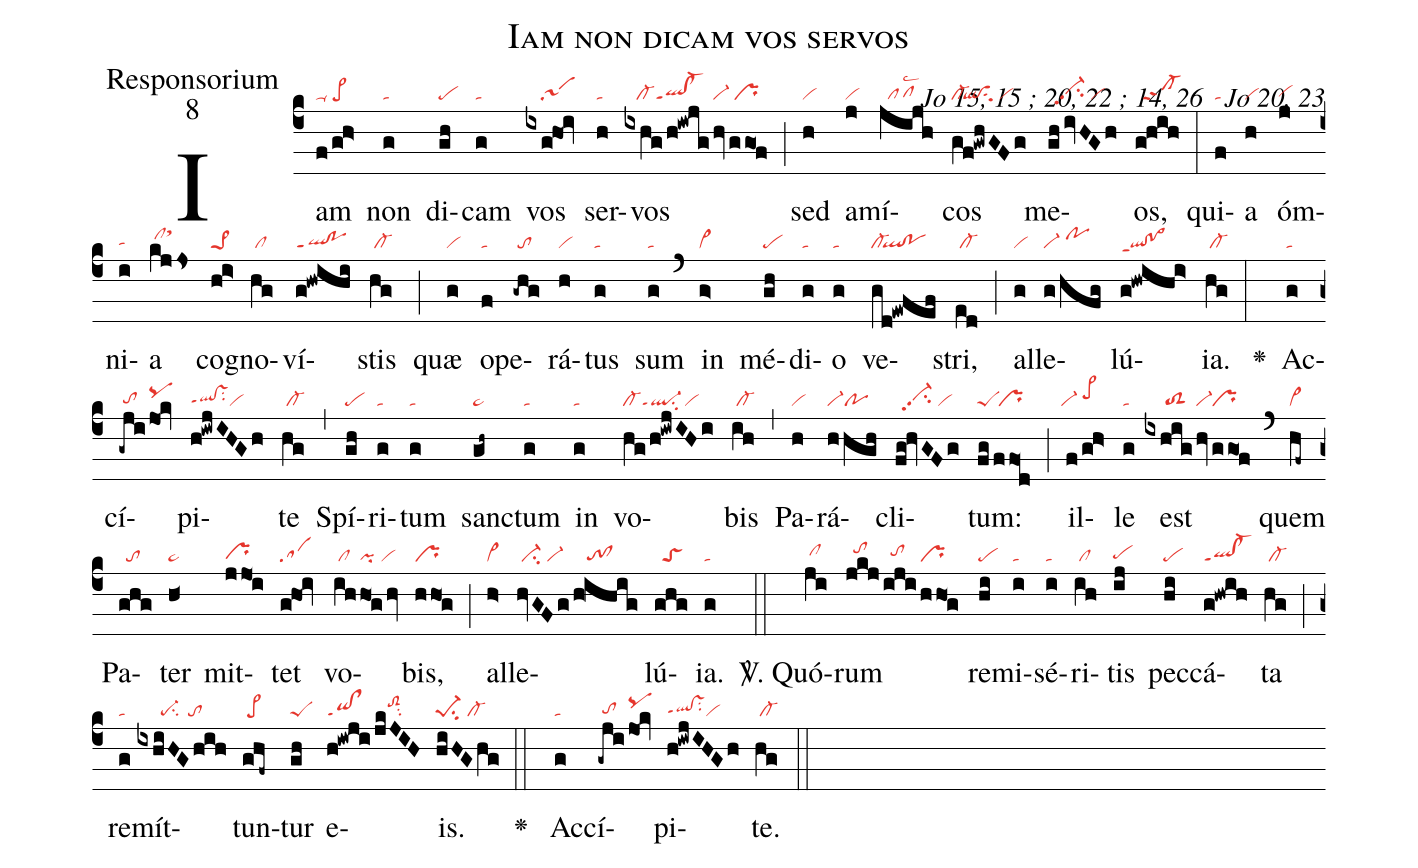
name:Iam non dicam vos servos;
office-part:Responsorium;
mode:8;
commentary:Jo 15, 15 ; 20, 22 ; 14, 26 ꝟ Jo 20, 23;
nabc-lines:1;
%%
(c4)Iam(f/gh>|ta-/pe>) non(g|ta) di(gh|pe)cam(g|ta)
vos(ixg!ho1!iv|////sa1) ser(h|ta)vos(ixhg/h!iwjg|///cl-ql!cl-ppt1|hv|vi-|g/go1f|/pr) (;)
sed(h|vi) a(j|vi)mí(jijh|//pflsc2)cos(gf!gwhGFg|cl-``qlsu2/vi) me(ghivHGh|//vi-hhpp2su2/vi)os,(g!hih|//sf-) (:)
qui(f|ta)a(h|vi) óm(j|vihg)ni(i|tahg)a(kjjs|/clhisthk) co(hi>|pe>1)gno(hg|/cl)ví(g!hwihi|ql!poppt1)stis(hg|/cl-) (;)
quæ(g|vi) o(f|ta)pe(-ghg|/to)rá(h|vi)tus(g|ta) sum(g|ta) (`)
in(g>|vi>) mé(gh|pe)di(g|ta)o(g|ta) ve(gd!ewfef|cl-``ql!po)stri,(ed|/cl-) (;)
al(g|vi)le(g/hfg|vi-/pohi)lú(g!hwihi>|ql!po>ppt1)ia.(hg|/cl-) (:)

<v>\greheightstar</v> ()
Ac(g|ta)cí(-gji|/tohg|/jo1!kv|pqhi)pi(h!iwjIHGh|qlhg!vshgppt1su2vi)te(hg|/cl-) (,)
Spí(gh|pe)ri(g|ta)tum(g|ta) san(gh~|pe~)ctum(g|ta) in(g|ta) vo(hg/h!iwjIHi|cl-ql-ppt1su2vi)bis(ih|/cl-) (,)
Pa(h|vi)rá(h/hgh|vi-po)cli(fg!hvGFg|//vi-hhpp2su2/vi)tum:(fg|peS|/f/fo1d|/pr) (;)
il(f/g!h>|`vi-/pe>hi)le(g|ta) est(ixhig|/////toS2|hv|vi-|g/go1!f|pr) (`)
quem(hf~|cl~) Pa(ghg|//to)ter(h<|pe~) mit(j/jo1!i|prhg)tet(g!ho1!iv|sa)
vo(ih|/cl|/ho1!g/hv|pi/vi)bis,(hho1!g|pr) (;)
al(h>|vi>)le(hvGFg|/ci-/vi-|/h!ihig|///to!cl)lú(ghg|//toS)ia.(g|ta) (::)

<sp>V/</sp>.
Quó(ji|/clhh)rum(jkj|//tohi|/iji|//tohh|/hho1!g|pr) re(hi|pe)mi(i|ta)sé(i|ta)ri(ih|/cl)tis(ij|pehg)
pec(hi|pe)cá(g!hwih|ql!cl-ppt1)ta(hg|/cl-) (;)
re(g|ta)mít(ixhiHGhih|//////pe-su2//to)tun(ghf~|/pe>)tur(gh|peS) e(h!iwji|qi!clppt1|/jkJIH|///toS2hisu2)is.(hiHGhg|pe-1su2/cl-) (::)

<v>\greheightstar</v> ()
Ac(g|ta)cí(-gji|/tohg|/jo1!kv|pqhi)pi(h!iwjIHGh|qlhg!vshgppt1su2vi)te.(hg|/cl-) (::)
